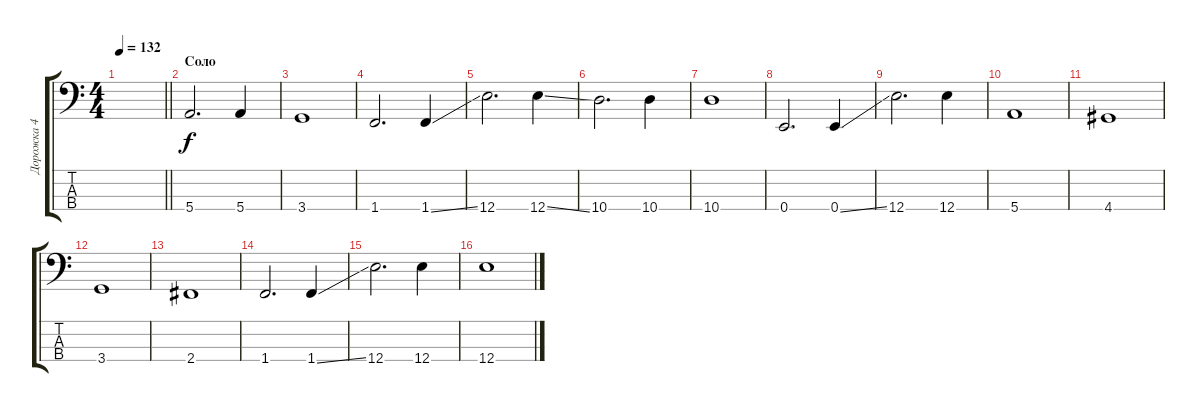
\track ("Дорожка 4" "Дорожка 4") {instrument electricbassfinger}
\staff {score tabs}
\tuning (G2 D2 A1 E1) {hide}
\ts (4 4)
\tempo 132
\clef f4
\barLineRight lightlight
\ks c
|
\section ("" "Соло")
5.4.2{d} 5.4.4 |
3.4.1 |
1.4.2{d} 1.4{ss}.4 |
12.4.2{d} 12.4{ss}.4 |
10.4.2{d} 10.4.4 |
10.4.1 |
0.4.2{d} 0.4{ss}.4 |
12.4.2{d} 12.4.4 |
5.4.1 |
4.4.1 |
3.4.1 |
2.4.1 |
1.4.2{d} 1.4{ss}.4 |
12.4.2{d} 12.4.4 |
12.4.1
